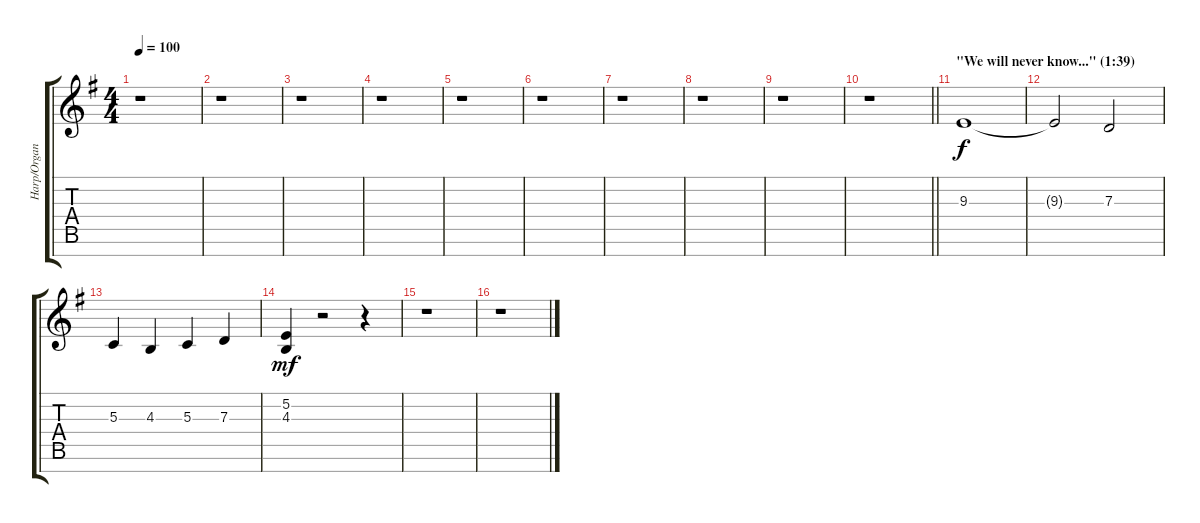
\track ("Harp/Organ" "Harp/Organ") {instrument orchestralharp}
\staff {score tabs}
\tuning (E4 B3 G3 D3 A2 E2 B1) {hide}
\ts (4 4)
\tempo 100
\clef g2
\ks eminor
r.1{dy f} |
r.1 |
r.1 |
r.1 |
r.1 |
r.1 |
r.1 |
r.1 |
r.1 |
\barLineRight lightlight
r.1 |
\section ("" "\"We will never know...\" (1:39)")
9.3.1 |
9.3{t}.2 7.3.2 |
5.3.4 4.3.4 5.3.4 7.3.4 |
(5.2 4.3).4{dy mf} r.2 r.4 |
r.1 |
r.1
